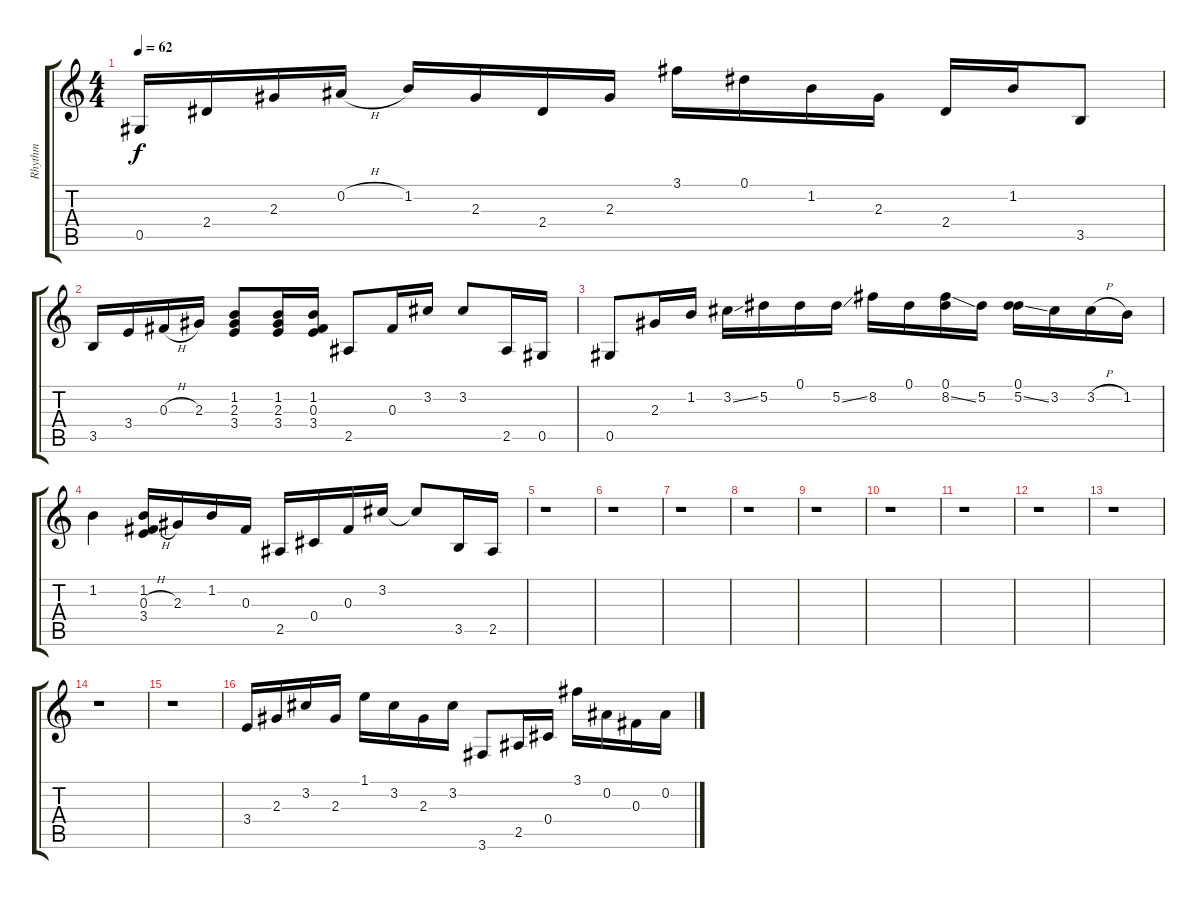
\track ("Rhythm" "Rhythm") {instrument electricguitarclean}
\staff {score tabs}
\tuning (Eb4 Bb3 Gb3 Db3 Ab2 Eb2) {hide}
\ts (4 4)
\tempo 62
\clef g2
\ks c
0.5.16{dy f} 2.4.16 2.3.16 0.2{h}.16 1.2.16 2.3.16 2.4.16 2.3.16 3.1.16 0.1.16 1.2.16 2.3.16 2.4.16 1.2.16 3.5.8 |
3.5.16 3.4.16 0.3{h}.16 2.3.16 (1.2 2.3 3.4).8 (1.2 2.3 3.4).16 (1.2 0.3 3.4).16 2.5.8 0.3.16 3.2.16 3.2.8 2.5.16 0.5.16 |
0.5.8 2.3.16 1.2.16 3.2{ss}.16 5.2.16 0.1.16 5.2{ss}.16 8.2.16 0.1.16 (0.1 8.2{ss}).16 5.2.16 (0.1 5.2{ss}).16 3.2.16 3.2{h}.16 1.2.16 |
1.2.4 (1.2 0.3{h} 3.4).16 2.3.16 1.2.16 0.3.16 2.5.16 0.4.16 0.3.16 3.2.16 3.2{t}.8 3.5.16 2.5.16 |
r.1 |
r.1 |
r.1 |
r.1 |
r.1 |
r.1 |
r.1 |
r.1 |
r.1 |
r.1 |
r.1 |
3.4.16 2.3.16 3.2.16 2.3.16 1.1.16 3.2.16 2.3.16 3.2.16 3.6.8 2.5.16 0.4.16 3.1.16 0.2.16 0.3.16 0.2.16
